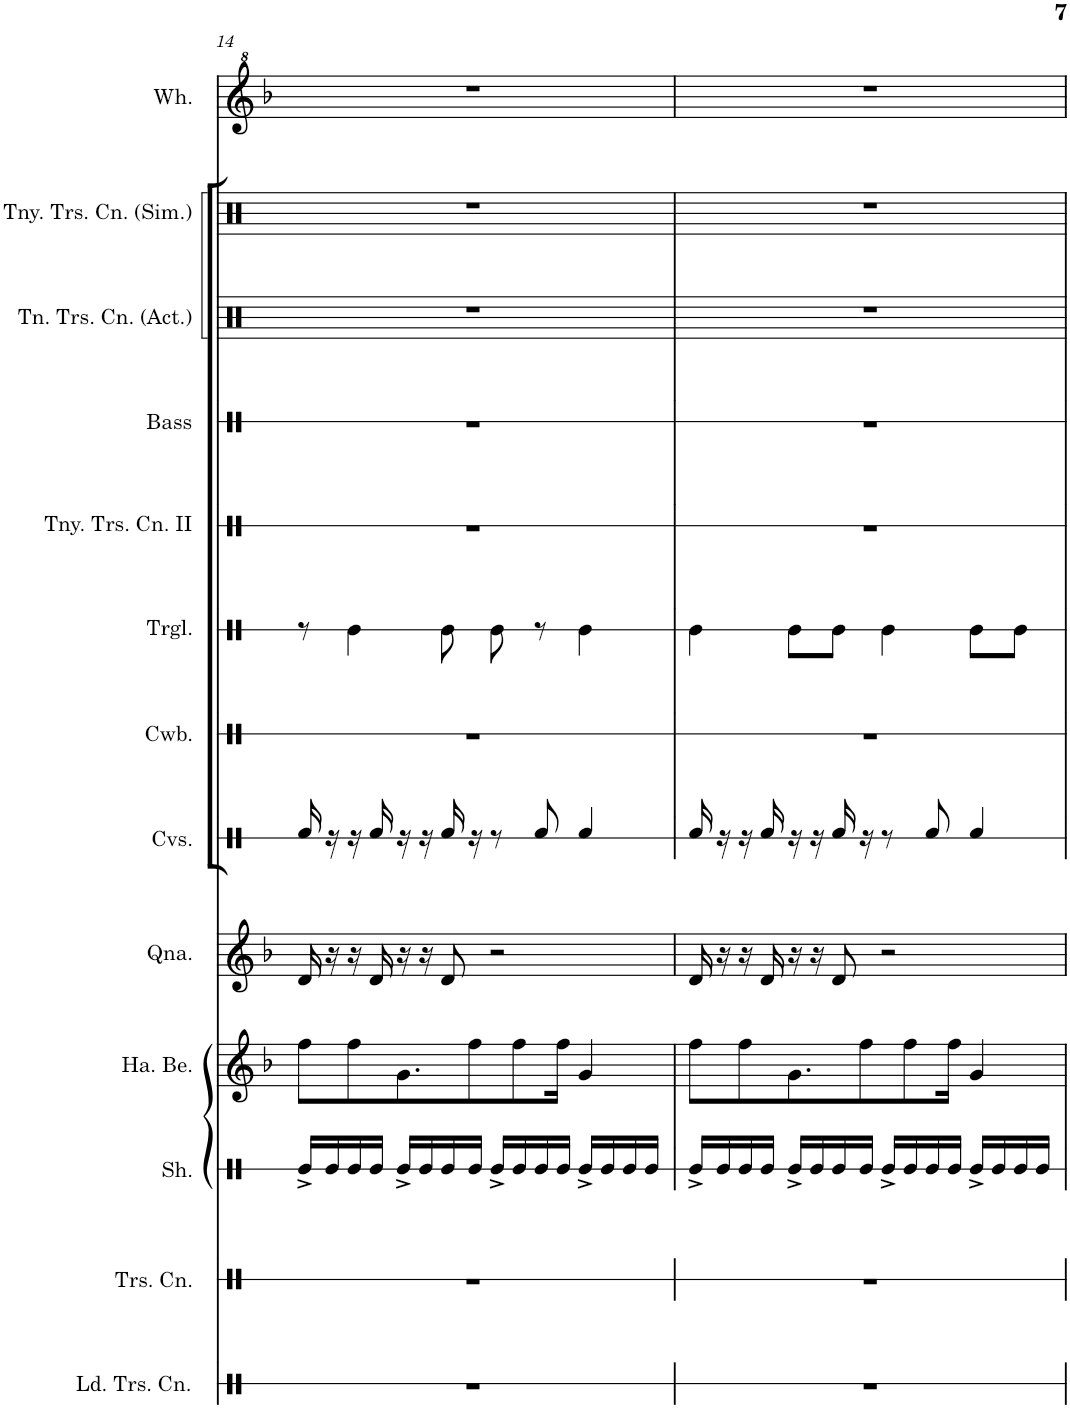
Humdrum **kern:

**kern	**kern	**kern	**kern	**kern	**kern	**kern	**kern	**kern	**kern	**kern	**kern	**kern
*part13	*part12	*part11	*part10	*part9	*part8	*part7	*part6	*part5	*part4	*part3	*part2	*part1
*staff13	*staff12	*staff11	*staff10	*staff9	*staff8	*staff7	*staff6	*staff5	*staff4	*staff3	*staff2	*staff1
*I"Lidded Trash Can	*I"Trash Can	*I"Shaker	*I"Hand Bells	*I"Quinoa	*I"Claves	*I"Cowbell	*I"Triangle	*I"Tiny Trash Can II	*I"Bass Drum	*I"Tiny Trash Can (Actual)	*I"Tiny Trash Can (Simplified)	*I"Whistle
*I'Ld. Trs. Cn.	*I'Trs. Cn.	*I'Sh.	*I'Ha. Be.	*I'Qna.	*I'Cvs.	*I'Cwb.	*I'Trgl.	*I'Tny. Trs. Cn. II	*I'Bass	*I'Tn. Trs. Cn. (Act.)	*I'Tny. Trs. Cn. (Sim.)	*I'Wh.
!!LO:PB:g=z
*clefX	*clefX	*clefX	*clefG2	*clefG2	*clefX	*clefX	*clefX	*clefX	*clefX	*clefX	*clefX	*clefG^2
*k[]	*k[]	*k[]	*k[b-]	*k[b-]	*k[]	*k[]	*k[]	*k[]	*k[]	*k[]	*k[]	*k[b-]
*M4/4	*M4/4	*M4/4	*M4/4	*M4/4	*M4/4	*M4/4	*M4/4	*M4/4	*M4/4	*M4/4	*M4/4	*M4/4
=14	=14	=14	=14	=14	=14	=14	=14	=14	=14	=14	=14	=14
1r	1r	16Re^/LL	8ff\L	16d/	16Rf/	1r	8r	1r	1r	1r	1r	1r
.	.	16Re/	.	16r	16r	.	.	.	.	.	.	.
.	.	16Re/	8ff\	16r	16r	.	4Re\	.	.	.	.	.
.	.	16Re/JJ	.	16d/	16Rf/	.	.	.	.	.	.	.
.	.	16Re^/LL	8.g\	16r	16r	.	.	.	.	.	.	.
.	.	16Re/	.	16r	16r	.	.	.	.	.	.	.
.	.	16Re/	.	8d/	16Rf/	.	8Re\	.	.	.	.	.
.	.	16Re/JJ	8ff\	.	16r	.	.	.	.	.	.	.
.	.	16Re^/LL	.	2r	8r	.	8Re\	.	.	.	.	.
.	.	16Re/	8ff\	.	.	.	.	.	.	.	.	.
.	.	16Re/	.	.	8Rf/	.	8r	.	.	.	.	.
.	.	16Re/JJ	16ff\Jk	.	.	.	.	.	.	.	.	.
.	.	16Re^/LL	4g/	.	4Rf/	.	4Re\	.	.	.	.	.
.	.	16Re/	.	.	.	.	.	.	.	.	.	.
.	.	16Re/	.	.	.	.	.	.	.	.	.	.
.	.	16Re/JJ	.	.	.	.	.	.	.	.	.	.
=15	=15	=15	=15	=15	=15	=15	=15	=15	=15	=15	=15	=15
1r	1r	16Re^/LL	8ff\L	16d/	16Rf/	1r	4Re\	1r	1r	1r	1r	1r
.	.	16Re/	.	16r	16r	.	.	.	.	.	.	.
.	.	16Re/	8ff\	16r	16r	.	.	.	.	.	.	.
.	.	16Re/JJ	.	16d/	16Rf/	.	.	.	.	.	.	.
.	.	16Re^/LL	8.g\	16r	16r	.	8Re\L	.	.	.	.	.
.	.	16Re/	.	16r	16r	.	.	.	.	.	.	.
.	.	16Re/	.	8d/	16Rf/	.	8Re\J	.	.	.	.	.
.	.	16Re/JJ	8ff\	.	16r	.	.	.	.	.	.	.
.	.	16Re^/LL	.	2r	8r	.	4Re\	.	.	.	.	.
.	.	16Re/	8ff\	.	.	.	.	.	.	.	.	.
.	.	16Re/	.	.	8Rf/	.	.	.	.	.	.	.
.	.	16Re/JJ	16ff\Jk	.	.	.	.	.	.	.	.	.
.	.	16Re^/LL	4g/	.	4Rf/	.	8Re\L	.	.	.	.	.
.	.	16Re/	.	.	.	.	.	.	.	.	.	.
.	.	16Re/	.	.	.	.	8Re\J	.	.	.	.	.
.	.	16Re/JJ	.	.	.	.	.	.	.	.	.	.
=	=	=	=	=	=	=	=	=	=	=	=	=
*-	*-	*-	*-	*-	*-	*-	*-	*-	*-	*-	*-	*-
